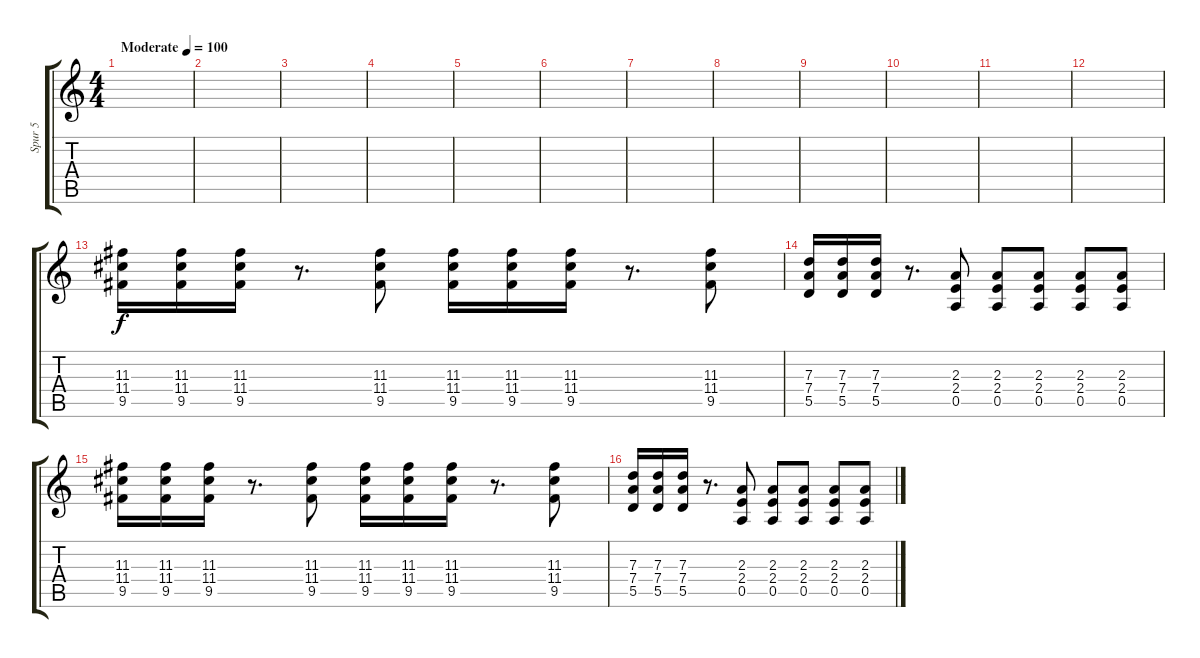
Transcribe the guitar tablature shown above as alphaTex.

\track ("Spur 5" "Spur 5") {instrument acousticguitarsteel}
\staff {score tabs}
\tuning (E4 B3 G3 D3 A2 E2) {hide}
\ts (4 4)
\tempo (100 "Moderate")
\clef g2
\ks c
|
|
|
|
|
|
|
|
|
|
|
|
(11.3 11.4 9.5).16 (11.3 11.4 9.5).16 (11.3 11.4 9.5).16 r.8{d} (11.3 11.4 9.5).8 (11.3 11.4 9.5).16 (11.3 11.4 9.5).16 (11.3 11.4 9.5).16 r.8{d} (11.3 11.4 9.5).8 |
(7.3 7.4 5.5).16 (7.3 7.4 5.5).16 (7.3 7.4 5.5).16 r.8{d} (2.3 2.4 0.5).8 (2.3 2.4 0.5).8 (2.3 2.4 0.5).8 (2.3 2.4 0.5).8 (2.3 2.4 0.5).8 |
(11.3 11.4 9.5).16 (11.3 11.4 9.5).16 (11.3 11.4 9.5).16 r.8{d} (11.3 11.4 9.5).8 (11.3 11.4 9.5).16 (11.3 11.4 9.5).16 (11.3 11.4 9.5).16 r.8{d} (11.3 11.4 9.5).8 |
(7.3 7.4 5.5).16 (7.3 7.4 5.5).16 (7.3 7.4 5.5).16 r.8{d} (2.3 2.4 0.5).8 (2.3 2.4 0.5).8 (2.3 2.4 0.5).8 (2.3 2.4 0.5).8 (2.3 2.4 0.5).8
